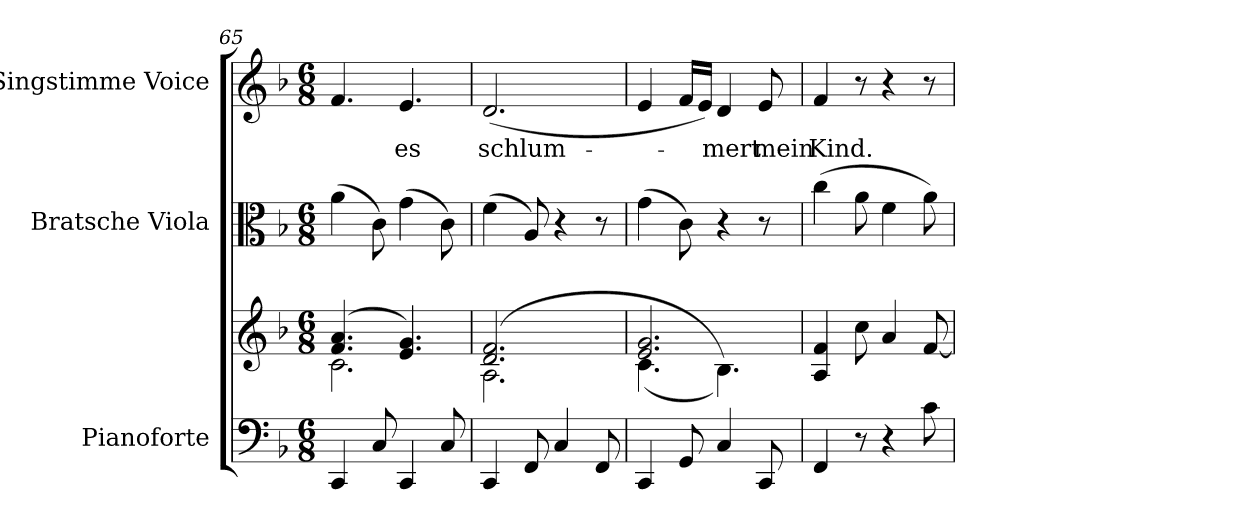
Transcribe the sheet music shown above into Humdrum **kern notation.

**kern	**kern	**dynam	**kern	**dynam	**kern	**text
*part3	*part3	*part3	*part2	*part2	*part1	*part1
*staff4	*staff3	*staff3/4	*staff2	*staff2	*staff1	*staff1
*I"Pianoforte	*	*	*I"Bratsche Viola	*	*I"Singstimme Voice	*
*I'Pno	*	*	*I'Vla	*	*	*
*clefF4	*clefG2	*	*clefC3	*	*clefG2	*
*k[b-]	*k[b-]	*	*k[b-]	*	*k[b-]	*
*M6/8	*M6/8	*	*M6/8	*	*M6/8	*
=65	=65	=65	=65	=65	=65	=65
*	*^	*	*	*	*	*
4CC/	(4.f/ 4.a/	2.c\	.	(4a\	.	4.f/	.
8C/	.	.	.	8c\)	.	.	.
4CC/	4.e/ 4.g/)	.	.	(4g\	.	4.e/	es
8C/	.	.	.	8c\)	.	.	.
=66	=66	=66	=66	=66	=66	=66	=66
4CC/	(>2.d/ 2.f/	2.A\	.	(4f\	.	(2.d/	schlum-
8FF/	.	.	.	8A/)	.	.	.
4C/	.	.	.	4r	.	.	.
8FF/	.	.	.	8r	.	.	.
=67	=67	=67	=67	=67	=67	=67	=67
4CC/	2.e/ 2.g/	(4.c\	.	(4g\	.	4e/	.
8GG/	.	.	.	8c\)	.	16f/LL	.
.	.	.	.	.	.	16e/JJ)	.
4C/	.	4.B-\))	.	4r	.	4d/	-mert
8CC/	.	.	.	8r	.	8e/	mein
*	*v	*v	*	*	*	*	*
=68	=68	=68	=68	=68	=68	=68
!	!	!LO:DY:b	!	!	!	!
!	!	!LO:DY:n=1:b	!	!LO:DY:b	!	!
!	!	!	!	!LO:DY:n=1:b	!	!
4FF/	4A/ 4f/	p other-dynamics	(4cc\	p other-dynamics	4f/	Kind.
8r	8cc\	.	8a\	.	8r	.
4r	4a/	.	4f\	.	4r	.
8c\	[8f/	.	8a\)	.	8r	.
=	=	=	=	=	=	=
*-	*-	*-	*-	*-	*-	*-
